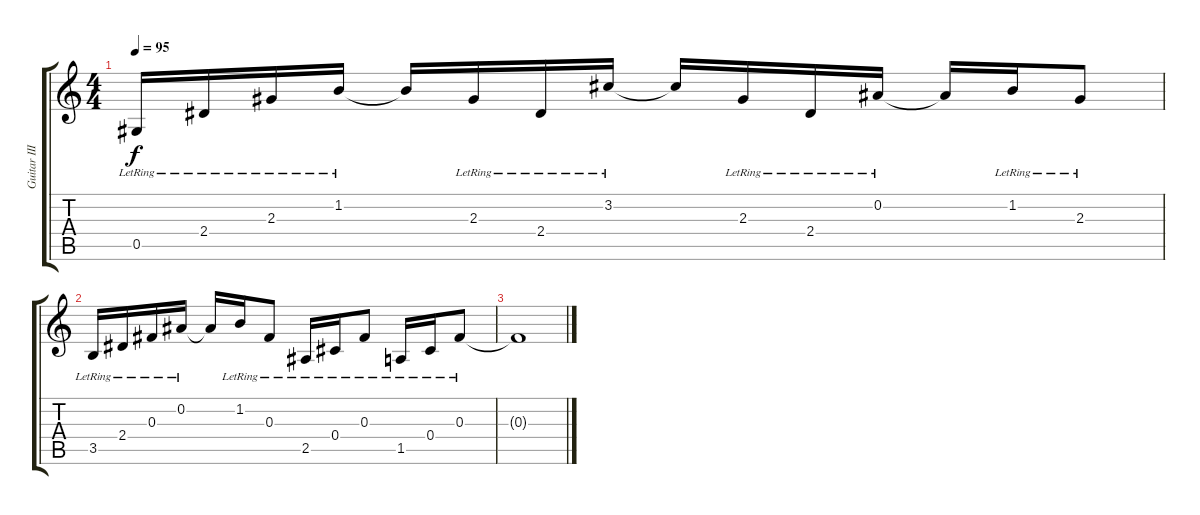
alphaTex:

\track ("Guitar III" "Guitar III") {instrument acousticguitarsteel}
\staff {score tabs}
\tuning (Eb4 Bb3 Gb3 Db3 Ab2 Eb2) {hide}
\ts (4 4)
\tempo 95
\clef g2
\ks c
0.5{lr}.16{dy f} 2.4{lr}.16 2.3{lr}.16 1.2{lr}.16 1.2{t}.16 2.3{lr}.16 2.4{lr}.16 3.2{lr}.16 3.2{t}.16 2.3{lr}.16 2.4{lr}.16 0.2{lr}.16 0.2{t}.16 1.2{lr}.16 2.3{lr}.8 |
3.5{lr}.16 2.4{lr}.16 0.3{lr}.16 0.2{lr}.16 0.2{t}.16 1.2{lr}.16 0.3{lr}.8 2.5{lr}.16 0.4{lr}.16 0.3{lr}.8 1.5{lr}.16 0.4{lr}.16 0.3{lr}.8 |
0.3{t}.1
